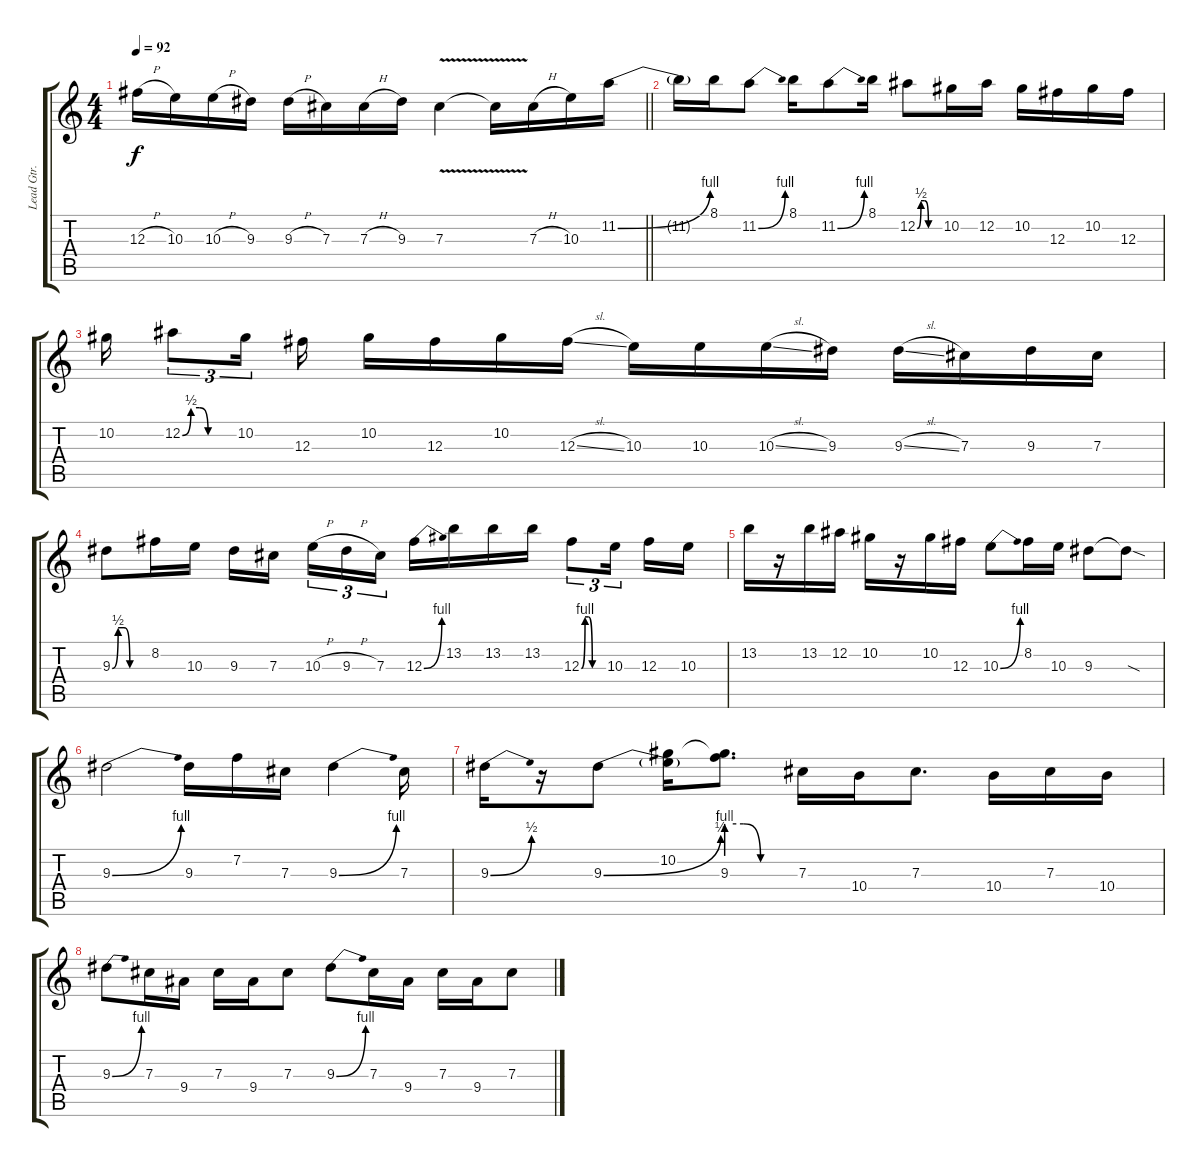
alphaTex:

\track ("Lead Gtr." "Lead Gtr.") {instrument distortionguitar}
\staff {score tabs}
\tuning (Eb4 Bb3 Gb3 Db3 Ab2 Db2) {hide}
\ts (4 4)
\tempo 92
\clef g2
\barLineRight lightlight
\ks c
12.3{h}.16{dy f} 10.3.16 10.3{h}.16 9.3.16 9.3{h}.16 7.3.16 7.3{h}.16 9.3.16 7.3{v}.4 7.3{t}.16 7.3{h}.16 10.3.16 11.2{be (bend 0 0 60 4)}.16 |
\section ("" "")
11.2{t}.16 8.1.16 11.2{be (bend 0 0 60 4)}.8 8.1.16 11.2{be (bend 0 0 60 4)}.8 8.1.16 12.2{be (custom 0 0 10 2 20 2 30 0 60 0)}.8 10.2.16 12.2.16 10.2.16 12.3.16 10.2.16 12.3.16 |
10.2.16 12.2{be (custom 0 0 10 2 20 2 30 0 60 0)}.8{tu (3 2)} 10.2.16{tu (3 2)} 12.3.16 10.2.16 12.3.16 10.2.16 12.3{sl}.16 10.3.16 10.3.16 10.3{sl}.16 9.3.16 9.3{sl}.16 7.3.16 9.3.16 7.3.16 |
9.3{be (custom 0 0 10 2 20 2 30 0 60 0)}.8 8.2.16 10.3.16 9.3.16 7.3.16{beam splitsecondary} 10.3{h}.16{tu (3 2)} 9.3{h}.16{tu (3 2)} 7.3.16{tu (3 2)} 12.3{be (bend 0 0 60 4)}.16 13.2.16 13.2.16 13.2.16 12.3{be (custom 0 0 10 4 20 4 30 0 60 0)}.8{tu (3 2)} 10.3.16{tu (3 2) beam splitsecondary} 12.3.16 10.3.16 |
13.2.16 r.16 13.2.16 12.2.16 10.2.16 r.16 10.2.16 12.3.16 10.3{be (bend 0 0 60 4)}.8 8.2.16 10.3.16 9.3.8 9.3{sod t}.8 |
9.3{be (bend 0 0 60 4)}.2 9.3.16 7.2.16 7.3.16 9.3{be (bend 0 0 60 4)}.4 7.3.16 |
9.3{be (bend 0 0 60 2)}.16 r.16 9.3{be (bend 0 0 60 2)}.8 (10.2 9.3{t}).16 (10.2{t} 9.3{be (custom 0 4 15 4 30 0 60 0)}).8{d} 7.3.16 10.4.16 7.3.8{d} 10.4.16 7.3.16 10.4.16 |
9.3{be (bend 0 0 60 4)}.8 7.3.16 9.4.16 7.3.16 9.4.16 7.3.8 9.3{be (bend 0 0 60 4)}.8 7.3.16 9.4.16 7.3.16 9.4.16 7.3.8
